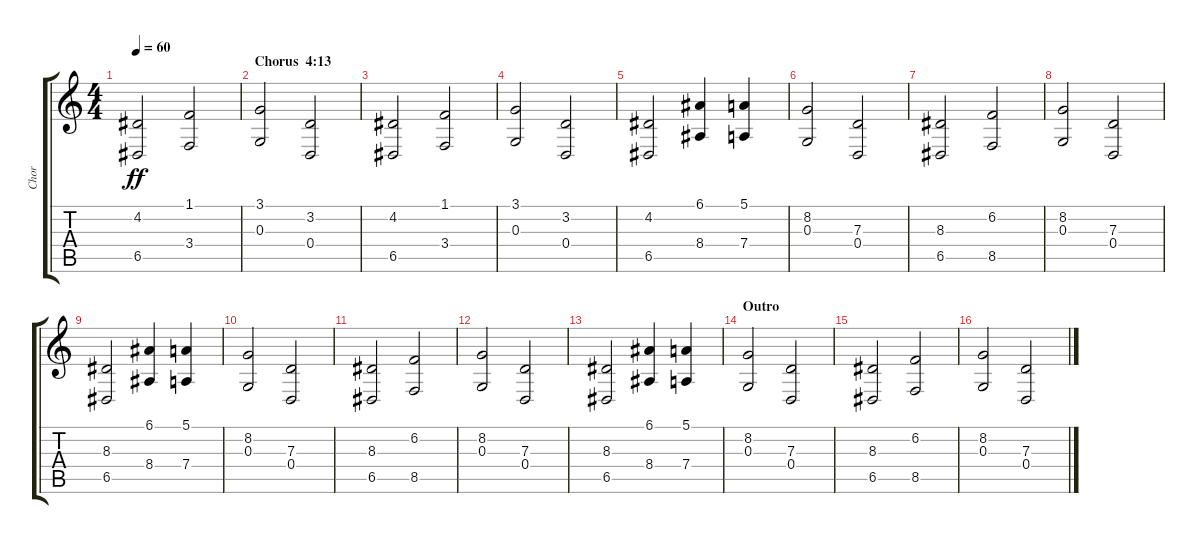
\track ("Chor" "Chor") {instrument choiraahs}
\staff {score tabs}
\tuning (E4 B3 G3 D3 A2 E2) {hide}
\ts (4 4)
\tempo 60
\clef g2
\ks c
(4.2 6.5).2{dy ff} (1.1 3.4).2 |
\section ("" "Chorus  4:13")
(3.1 0.3).2 (3.2 0.4).2 |
(4.2 6.5).2 (1.1 3.4).2 |
(3.1 0.3).2 (3.2 0.4).2 |
(4.2 6.5).2 (6.1 8.4).4 (5.1 7.4).4 |
(8.2 0.3).2 (7.3 0.4).2 |
(8.3 6.5).2 (6.2 8.5).2 |
(8.2 0.3).2 (7.3 0.4).2 |
(8.3 6.5).2 (6.1 8.4).4 (5.1 7.4).4 |
(8.2 0.3).2 (7.3 0.4).2 |
(8.3 6.5).2 (6.2 8.5).2 |
(8.2 0.3).2 (7.3 0.4).2 |
(8.3 6.5).2 (6.1 8.4).4 (5.1 7.4).4 |
\section ("" "Outro")
(8.2 0.3).2 (7.3 0.4).2 |
(8.3 6.5).2 (6.2 8.5).2 |
(8.2 0.3).2 (7.3 0.4).2
